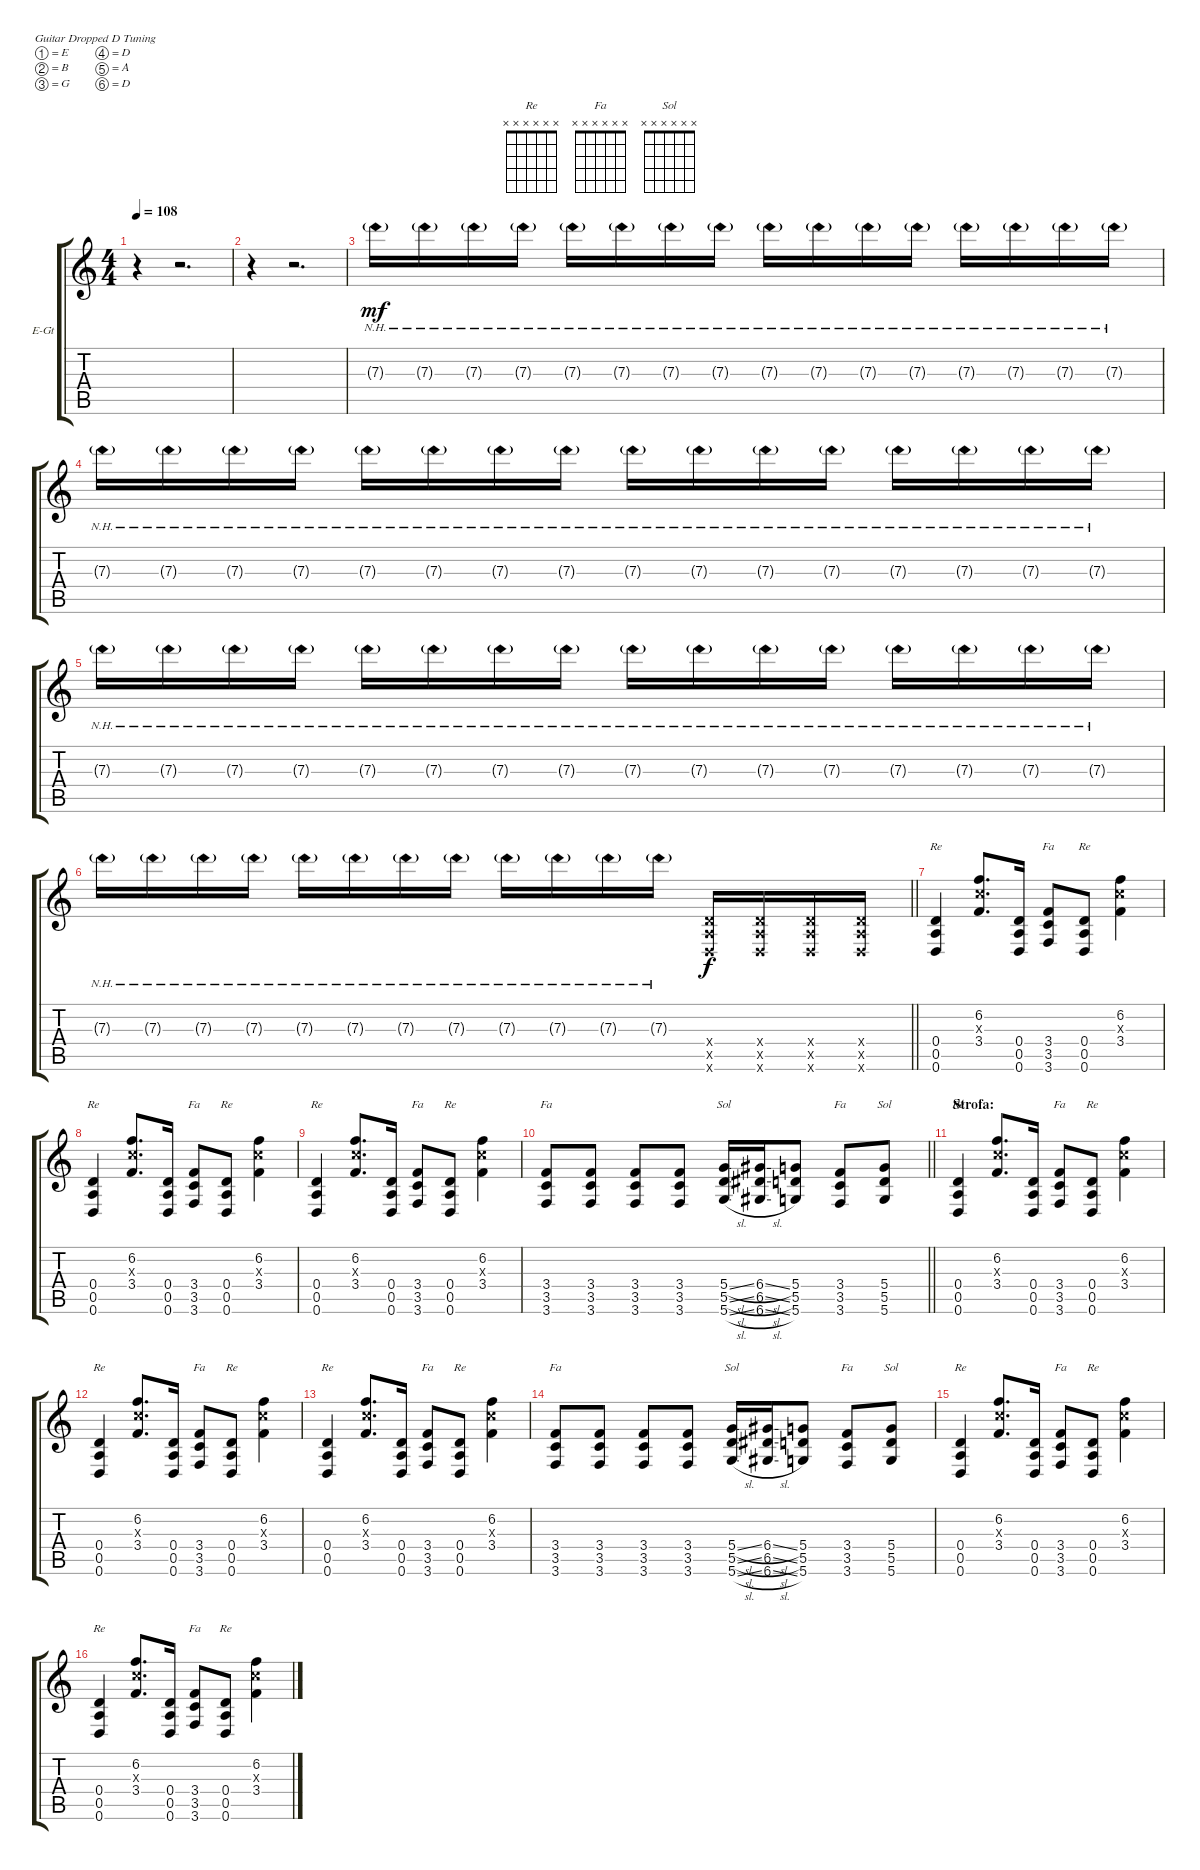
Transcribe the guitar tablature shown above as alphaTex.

\bracketExtendMode groupsimilarinstruments
\firstSystemTrackNameOrientation horizontal
\otherSystemsTrackNameOrientation horizontal
\track ("Chitarra 1" "E-Gt") {instrument overdrivenguitar}
\staff {score tabs}
\tuning (E4 B3 G3 D3 A2 D2)
\chord ("Re" x x x x x x)
\chord ("Fa" x x x x x x)
\chord ("Sol" x x x x x x)
\ts (4 4)
\tempo 108
\clef g2
\ks c
r.4{dy mf} r.2{d} |
r.4 r.2{d} |
7.3{nh g}.16 7.3{nh g}.16 7.3{nh g}.16 7.3{nh g}.16 7.3{nh g}.16 7.3{nh g}.16 7.3{nh g}.16 7.3{nh g}.16 7.3{nh g}.16 7.3{nh g}.16 7.3{nh g}.16 7.3{nh g}.16 7.3{nh g}.16 7.3{nh g}.16 7.3{nh g}.16 7.3{nh g}.16 |
7.3{nh g}.16 7.3{nh g}.16 7.3{nh g}.16 7.3{nh g}.16 7.3{nh g}.16 7.3{nh g}.16 7.3{nh g}.16 7.3{nh g}.16 7.3{nh g}.16 7.3{nh g}.16 7.3{nh g}.16 7.3{nh g}.16 7.3{nh g}.16 7.3{nh g}.16 7.3{nh g}.16 7.3{nh g}.16 |
7.3{nh g}.16 7.3{nh g}.16 7.3{nh g}.16 7.3{nh g}.16 7.3{nh g}.16 7.3{nh g}.16 7.3{nh g}.16 7.3{nh g}.16 7.3{nh g}.16 7.3{nh g}.16 7.3{nh g}.16 7.3{nh g}.16 7.3{nh g}.16 7.3{nh g}.16 7.3{nh g}.16 7.3{nh g}.16 |
\barLineRight lightlight
7.3{nh g}.16 7.3{nh g}.16 7.3{nh g}.16 7.3{nh g}.16 7.3{nh g}.16 7.3{nh g}.16 7.3{nh g}.16 7.3{nh g}.16 7.3{nh g}.16 7.3{nh g}.16 7.3{nh g}.16 7.3{nh g}.16 (0.4{x} 0.5{x} 0.6{x}).16{dy f} (0.4{x} 0.5{x} 0.6{x}).16 (0.4{x} 0.5{x} 0.6{x}).16 (0.4{x} 0.5{x} 0.6{x}).16 |
\section ("" "")
(0.4 0.5 0.6).4{ch "Re"} (6.2 5.3{x} 3.4).8{d} (0.4 0.5 0.6).16 (3.4 3.5 3.6).8{ch "Fa"} (0.4 0.5 0.6).8{ch "Re"} (6.2 5.3{x} 3.4).4 |
(0.4 0.5 0.6).4{ch "Re"} (6.2 5.3{x} 3.4).8{d} (0.4 0.5 0.6).16 (3.4 3.5 3.6).8{ch "Fa"} (0.4 0.5 0.6).8{ch "Re"} (6.2 5.3{x} 3.4).4 |
(0.4 0.5 0.6).4{ch "Re"} (6.2 5.3{x} 3.4).8{d} (0.4 0.5 0.6).16 (3.4 3.5 3.6).8{ch "Fa"} (0.4 0.5 0.6).8{ch "Re"} (6.2 5.3{x} 3.4).4 |
\barLineRight lightlight
(3.4 3.5 3.6).8{ch "Fa"} (3.4 3.5 3.6).8 (3.4 3.5 3.6).8 (3.4 3.5 3.6).8 (5.4{sl} 5.5{sl} 5.6{sl}).16{ch "Sol"} (6.4{sl} 6.5{sl} 6.6{sl}).16 (5.4 5.5 5.6).8 (3.4 3.5 3.6).8{ch "Fa"} (5.4 5.5 5.6).8{ch "Sol"} |
\section ("" "Strofa:")
(0.4 0.5 0.6).4{ch "Re"} (6.2 5.3{x} 3.4).8{d} (0.4 0.5 0.6).16 (3.4 3.5 3.6).8{ch "Fa"} (0.4 0.5 0.6).8{ch "Re"} (6.2 5.3{x} 3.4).4 |
(0.4 0.5 0.6).4{ch "Re"} (6.2 5.3{x} 3.4).8{d} (0.4 0.5 0.6).16 (3.4 3.5 3.6).8{ch "Fa"} (0.4 0.5 0.6).8{ch "Re"} (6.2 5.3{x} 3.4).4 |
(0.4 0.5 0.6).4{ch "Re"} (6.2 5.3{x} 3.4).8{d} (0.4 0.5 0.6).16 (3.4 3.5 3.6).8{ch "Fa"} (0.4 0.5 0.6).8{ch "Re"} (6.2 5.3{x} 3.4).4 |
(3.4 3.5 3.6).8{ch "Fa"} (3.4 3.5 3.6).8 (3.4 3.5 3.6).8 (3.4 3.5 3.6).8 (5.4{sl} 5.5{sl} 5.6{sl}).16{ch "Sol"} (6.4{sl} 6.5{sl} 6.6{sl}).16 (5.4 5.5 5.6).8 (3.4 3.5 3.6).8{ch "Fa"} (5.4 5.5 5.6).8{ch "Sol"} |
(0.4 0.5 0.6).4{ch "Re"} (6.2 5.3{x} 3.4).8{d} (0.4 0.5 0.6).16 (3.4 3.5 3.6).8{ch "Fa"} (0.4 0.5 0.6).8{ch "Re"} (6.2 5.3{x} 3.4).4 |
(0.4 0.5 0.6).4{ch "Re"} (6.2 5.3{x} 3.4).8{d} (0.4 0.5 0.6).16 (3.4 3.5 3.6).8{ch "Fa"} (0.4 0.5 0.6).8{ch "Re"} (6.2 5.3{x} 3.4).4
